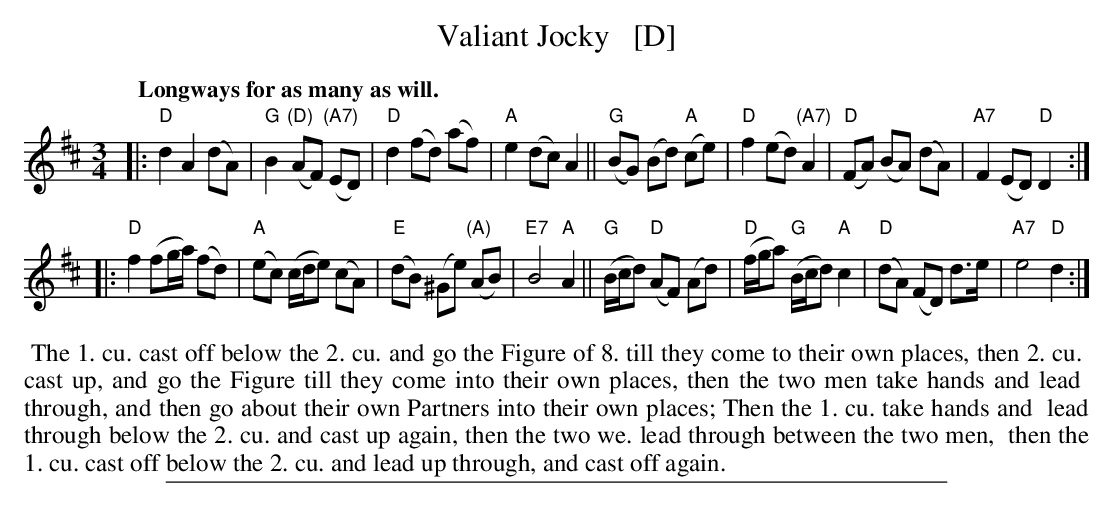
X:1
T: Valiant Jocky   [D]
Q: "Longways for as many as will."
M: 3/4
L: 1/8
K: D
|:\
"D"d2 A2 (dA) | "G"B2 "(D)"(AF) "(A7)"(ED) | "D"d2 (fd) (af) | "A"e2(dc) A2 ||\
"G"(BG) (Bd) "A"(ce) | "D"f2 (ed) "(A7)"A2 | "D"(FA) (BA) (dA) | "A7"F2 (ED) "D"D2 :|
|:\
"D"f2 (fg/a/) (fd) | "A"(ec) (c/d/e) (cA) | "E"(dB) (^Ge) "(A)"(AB) | "E7"B4 "A"A2 ||\
"G"(B/c/d) "D"(AF) (Ad) | "D"(f/g/a) "G"(B/c/d) "A"c2 | "D"(dA) (FD) d>e | "A7"e4 "D"d2 :|
